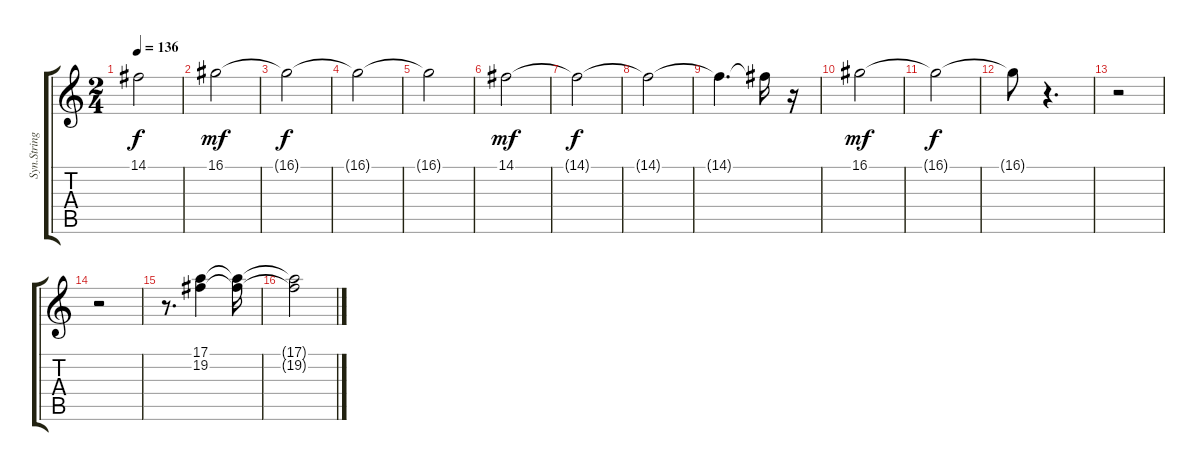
\track ("Syn.Strings1" "Syn.String") {instrument synthstrings1}
\staff {score tabs}
\tuning (E4 B3 G3 D3 A2 E2) {hide}
\ts (2 4)
\tempo 136
\clef g2
\ks c
14.1{t}.2{dy f} |
16.1.2{dy mf} |
16.1{t}.2{dy f} |
16.1{t}.2 |
16.1{t}.2 |
14.1.2{dy mf} |
14.1{t}.2{dy f} |
14.1{t}.2 |
14.1{t}.4{d} 14.1{t}.16 r.16 |
16.1.2{dy mf} |
16.1{t}.2{dy f} |
16.1{t}.8 r.4{d} |
r.2 |
r.2 |
r.8{d} (17.1 19.2).4 (17.1{t} 19.2{t}).16 |
(17.1{t} 19.2{t}).2
